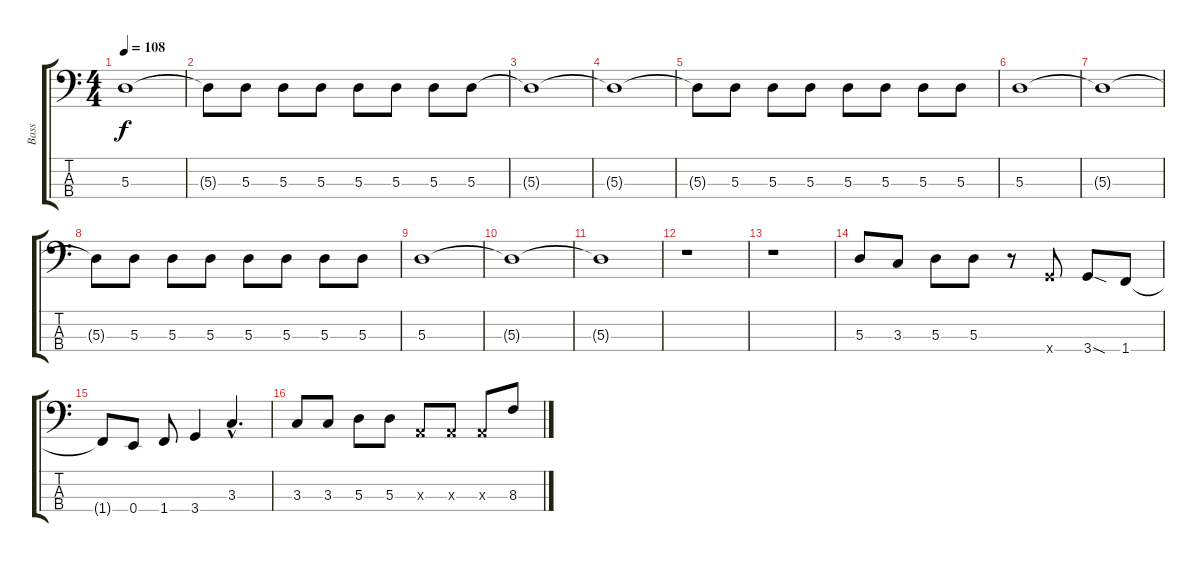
\track ("Bass" "Bass") {instrument electricbasspick}
\staff {score tabs}
\tuning (G2 D2 A1 E1) {hide}
\ts (4 4)
\tempo 108
\clef f4
\ks c
5.3{t}.1{dy f} |
5.3{t}.8 5.3.8 5.3.8 5.3.8 5.3.8 5.3.8 5.3.8 5.3.8 |
5.3{t}.1 |
5.3{t}.1 |
5.3{t}.8 5.3.8 5.3.8 5.3.8 5.3.8 5.3.8 5.3.8 5.3.8 |
5.3.1 |
5.3{t}.1 |
5.3{t}.8 5.3.8 5.3.8 5.3.8 5.3.8 5.3.8 5.3.8 5.3.8 |
5.3.1 |
5.3{t}.1 |
5.3{t}.1 |
r.1 |
r.1 |
5.3.8 3.3.8 5.3.8 5.3.8 r.8 3.4{x}.8 3.4{sod}.8 1.4.8 |
1.4{t}.8 0.4.8 1.4.8 3.4.4 3.3{hac}.4{d} |
3.3.8 3.3.8 5.3.8 5.3.8 0.3{x}.8 0.3{x}.8 0.3{x}.8 8.3.8
